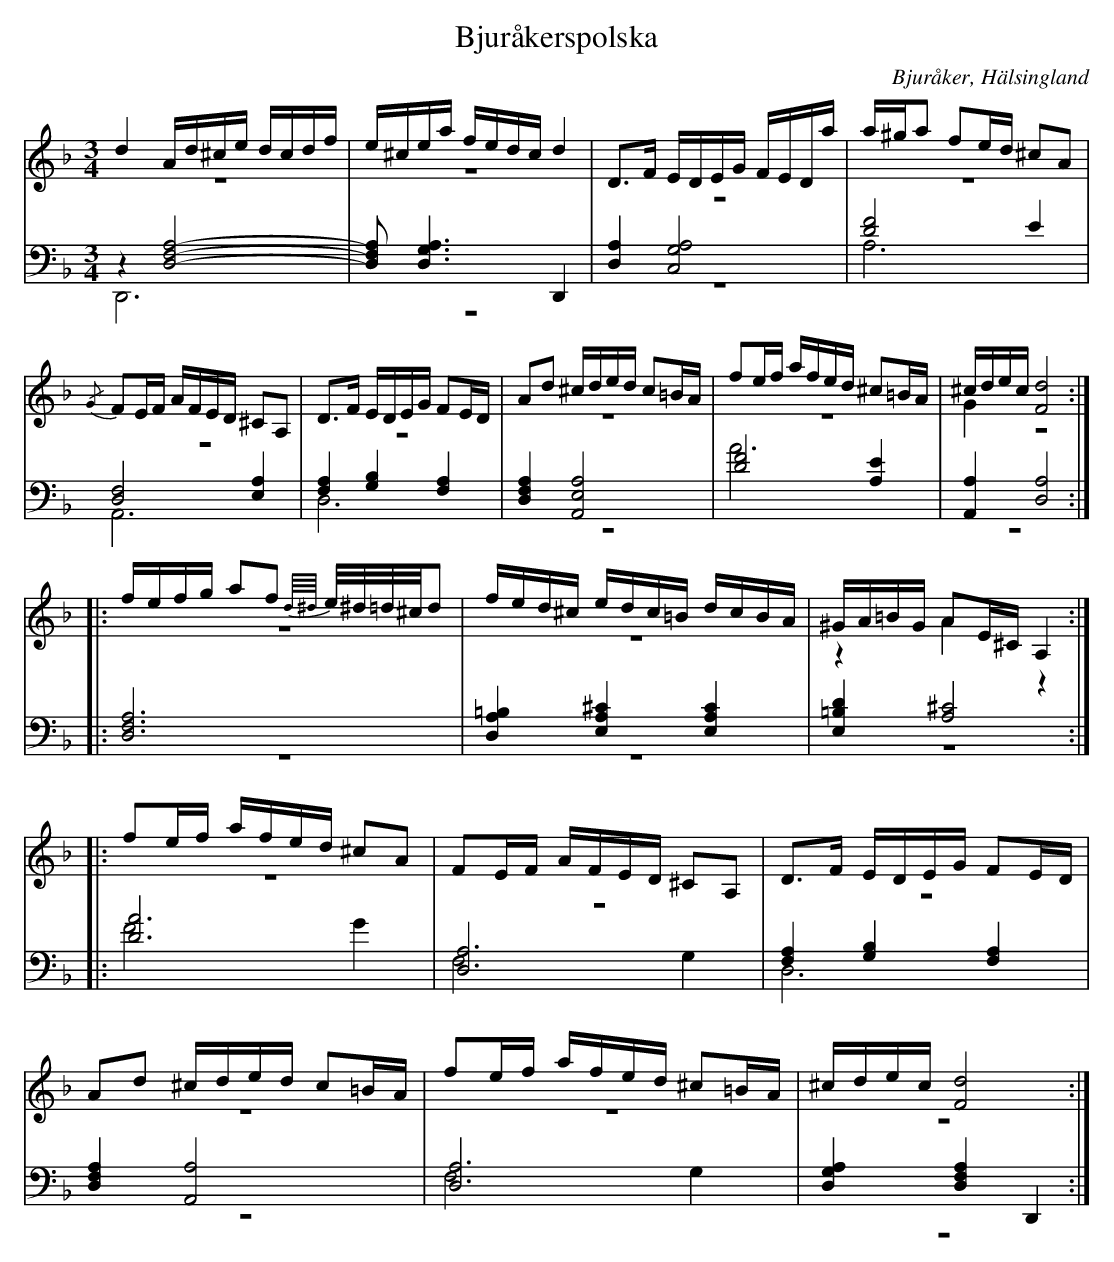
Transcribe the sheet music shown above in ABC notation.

X:1
T: Bjuråkerspolska
O: Bjuråker, Hälsingland
M: 3/4
L: 1/16
K: Dm
V:1
V:2 merge
V:3
V:4 merge
V:1
d4 Ad^ce dcdf |e^cea fedc d4|D2>F2 EDEG FEDa|a^ga2 f2ed ^c2A2|
{/G}F2EF AFED ^C2A,2|D2>F2 EDEG F2ED|A2d2 ^cded c2=BA|f2ef afed ^c2=BA|^cdec [F8d8]:|
|:fefg a2f2 {d//^d//}e/^d/=d/^c/d2 |fed^c edc=B dcBA|^GA=BG A2E^C A,4:|
|:f2ef afed ^c2A2|F2EF AFED ^C2A,2|D2>F2 EDEG F2ED|
A2d2 ^cded c2=BA|f2ef afed ^c2=BA|^cdec [F8d8]:|
V:2
z12|z12|z12|z12|
z12|z12|z12|z12|G4 z8:|
|:z12|z12|z4 A4 z4:|
|:z12|z12|z12|
z12|z12|z12:|
V:3 clef=bass
z4 [D,8F,8 A,8]-|[D,2F,2 A,2] [D,6G,6A,6] D,,4|[D,4A,4] [C,8G,8A,8]|[D8F8] E4|
[D,8F,8] [E,4A,4]|[F,4A,4] [G,4B,4] [F,4A,4]|[D,4F,4A,4] [A,,8E,8A,8]|[D8F8] [A,4E4]|[A,,4A,4] [D,8A,8]:|
|:[D,12F,12A,12]|[D,4A,4=B,4] [E,4A,4^C4] [E,4A,4C4]|[E,4=B,4D4] [A,8^C8]:|
|:[D12A12]|[D,12A,12]|[F,4A,4] [G,4B,4] [F,4A,4]|
[D,4F,4A,4] [A,,8A,8]|[D,12A,12]|[D,4G,4A,4] [D,4F,4A,4] D,,4:|
V:4 clef=bass
D,,12|z12|z12|A,12|
A,,12|D,12|z12|A12|z12:|
|:z12|z12|z12:|
|:F8 G4|F,8 G,4|D,12|
z12|F,8 G,4|z12:|
